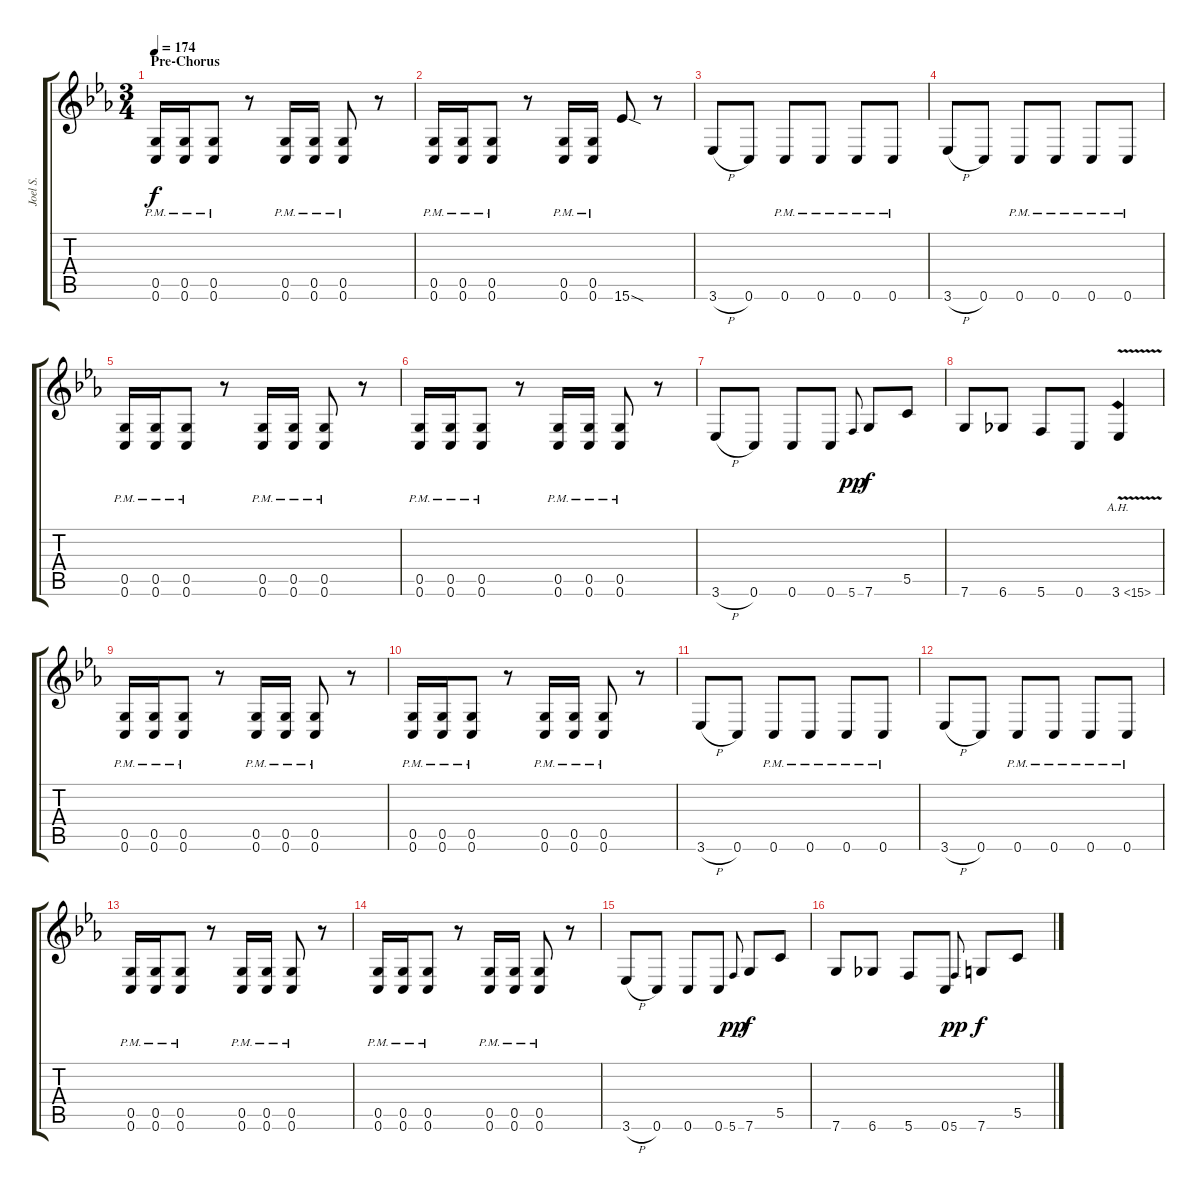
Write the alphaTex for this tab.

\track ("Joel S." "Joel S.") {instrument distortionguitar}
\staff {score tabs}
\tuning (D4 A3 F3 C3 G2 C2) {hide}
\ts (3 4)
\section ("" "Pre-Chorus")
\tempo 174
\clef g2
\ks cminor
(0.5{pm} 0.6{pm}).16{dy f} (0.5{pm} 0.6{pm}).16 (0.5{pm} 0.6{pm}).8 r.8 (0.5{pm} 0.6{pm}).16 (0.5{pm} 0.6{pm}).16 (0.5{pm} 0.6{pm}).8 r.8 |
(0.5{pm} 0.6{pm}).16 (0.5{pm} 0.6{pm}).16 (0.5{pm} 0.6{pm}).8 r.8 (0.5{pm} 0.6{pm}).16 (0.5{pm} 0.6{pm}).16 15.6{sod}.8 r.8 |
3.6{h}.8 0.6.8 0.6{pm}.8 0.6{pm}.8 0.6{pm}.8 0.6{pm}.8 |
3.6{h}.8 0.6.8 0.6{pm}.8 0.6{pm}.8 0.6{pm}.8 0.6{pm}.8 |
(0.5{pm} 0.6{pm}).16 (0.5{pm} 0.6{pm}).16 (0.5{pm} 0.6{pm}).8 r.8 (0.5{pm} 0.6{pm}).16 (0.5{pm} 0.6{pm}).16 (0.5{pm} 0.6{pm}).8 r.8 |
(0.5{pm} 0.6{pm}).16 (0.5{pm} 0.6{pm}).16 (0.5{pm} 0.6{pm}).8 r.8 (0.5{pm} 0.6{pm}).16 (0.5{pm} 0.6{pm}).16 (0.5{pm} 0.6{pm}).8 r.8 |
3.6{h}.8 0.6.8 0.6.8 0.6.8 5.6.8{gr onbeat dy pp} 7.6.8{dy f} 5.5.8 |
7.6.8 6.6.8 5.6.8 0.6.8 3.6{ah 12 v}.4 |
(0.5{pm} 0.6{pm}).16 (0.5{pm} 0.6{pm}).16 (0.5{pm} 0.6{pm}).8 r.8 (0.5{pm} 0.6{pm}).16 (0.5{pm} 0.6{pm}).16 (0.5{pm} 0.6{pm}).8 r.8 |
(0.5{pm} 0.6{pm}).16 (0.5{pm} 0.6{pm}).16 (0.5{pm} 0.6{pm}).8 r.8 (0.5{pm} 0.6{pm}).16 (0.5{pm} 0.6{pm}).16 (0.5{pm} 0.6{pm}).8 r.8 |
3.6{h}.8 0.6.8 0.6{pm}.8 0.6{pm}.8 0.6{pm}.8 0.6{pm}.8 |
3.6{h}.8 0.6.8 0.6{pm}.8 0.6{pm}.8 0.6{pm}.8 0.6{pm}.8 |
(0.5{pm} 0.6{pm}).16 (0.5{pm} 0.6{pm}).16 (0.5{pm} 0.6{pm}).8 r.8 (0.5{pm} 0.6{pm}).16 (0.5{pm} 0.6{pm}).16 (0.5{pm} 0.6{pm}).8 r.8 |
(0.5{pm} 0.6{pm}).16 (0.5{pm} 0.6{pm}).16 (0.5{pm} 0.6{pm}).8 r.8 (0.5{pm} 0.6{pm}).16 (0.5{pm} 0.6{pm}).16 (0.5{pm} 0.6{pm}).8 r.8 |
3.6{h}.8 0.6.8 0.6.8 0.6.8 5.6.8{gr onbeat dy pp} 7.6.8{dy f} 5.5.8 |
7.6.8 6.6.8 5.6.8 0.6.8 5.6.8{gr onbeat dy pp} 7.6.8{dy f} 5.5.8
